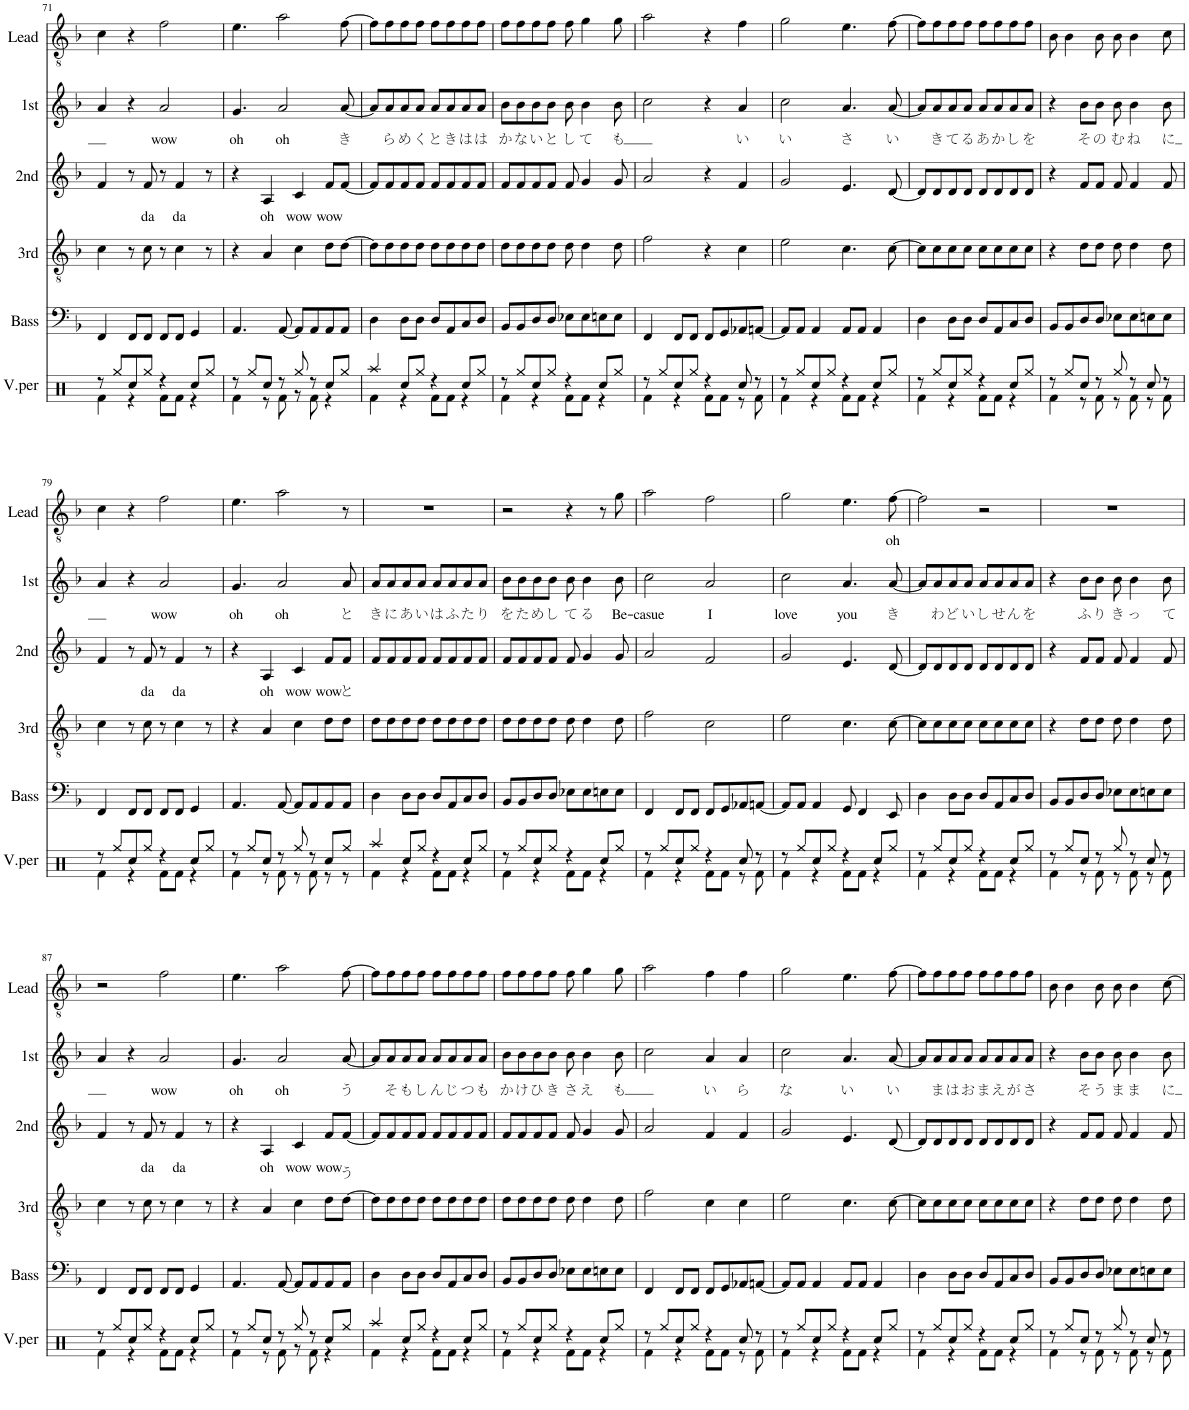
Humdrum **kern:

**kern	**kern	**kern	**kern	**text	**kern	**text	**kern	**text
*part6	*part5	*part4	*part3	*part3	*part2	*part2	*part1	*part1
*staff6	*staff5	*staff4	*staff3	*staff3	*staff2	*staff2	*staff1	*staff1
*I"V.per	*I"Bass	*I"3rd	*I"2nd	*	*I"1st	*	*I"Lead	*
*I'V.per	*I'Bass	*I'3rd	*I'2nd	*	*I'1st	*	*I'Lead	*
!!LO:PB:g=z
*clefX	*clefF4	*clefGv2	*clefG2	*	*clefG2	*	*clefGv2	*
*k[]	*k[b-]	*k[b-]	*k[b-]	*	*k[b-]	*	*k[b-]	*
*M4/4	*M4/4	*M4/4	*M4/4	*	*M4/4	*	*M4/4	*
=71	=71	=71	=71	=71	=71	=71	=71	=71
*^	*	*	*	*	*	*	*	*
8r	4Rf\	4FF/	4c\	4f/	.	4a/	.	4c\	.
8Rgg/L	.	.	.	.	.	.	.	.	.
8Rcc/	4r	8FF/L	8r	8r	.	4r	.	4r	.
!	!	!	!	!	!LO:LY:b	!	!	!	!
8Rgg/J	.	8FF/J	8c\	8f/	da	.	.	.	.
!	!	!	!	!	!	!	!LO:LY:b	!	!
4r	8Rf\L	8FF/L	8r	8r	.	2a/	wow	2f\	.
!	!	!	!	!	!LO:LY:b	!	!	!	!
.	8Rf\J	8FF/J	4c\	4f/	da	.	.	.	.
8Rcc/L	4r	4GG/	.	.	.	.	.	.	.
8Rgg/J	.	.	8r	8r	.	.	.	.	.
=72	=72	=72	=72	=72	=72	=72	=72	=72	=72
!	!	!	!	!	!	!	!LO:LY:b	!	!
8r	4Rf\	4.AA/	4r	4r	.	4.g/	oh	4.e\	.
8Rgg/L	.	.	.	.	.	.	.	.	.
!	!	!	!	!	!LO:LY:b	!	!	!	!
8Rcc/J	8r	.	4A/	4A/	oh	.	.	.	.
!	!	!	!	!	!	!	!LO:LY:b	!	!
8r	8Rf\	[8AA/	.	.	.	2a/	oh	2a\	.
!	!	!	!	!	!LO:LY:b	!	!	!	!
8Rgg/	8r	8AA/L]	4c\	4c/	wow	.	.	.	.
8r	8Rf\	8AA/	.	.	.	.	.	.	.
!	!	!	!	!	!LO:LY:b	!	!	!	!
8Rcc/L	4r	8AA/	8d\L	8f/L	wow	.	.	.	.
!	!	!	!	!	!	!	!LO:LY:b	!	!
8Rgg/J	.	8AA/J	[8d\J	[8f/J	.	[8a/	き	[8f\	.
=73	=73	=73	=73	=73	=73	=73	=73	=73	=73
4Raa/	4Rf\	4D\	8d\L]	8f/L]	.	8a/L]	.	8f\L]	.
!	!	!	!	!	!	!	!LO:LY:b	!	!
.	.	.	8d\	8f/	.	8a/	ら	8f\	.
!	!	!	!	!	!	!	!LO:LY:b	!	!
8Rcc/L	4r	8D\L	8d\	8f/	.	8a/	め	8f\	.
!	!	!	!	!	!	!	!LO:LY:b	!	!
8Rgg/J	.	8D\J	8d\J	8f/J	.	8a/J	く	8f\J	.
!	!	!	!	!	!	!	!LO:LY:b	!	!
4r	8Rf\L	8D/L	8d\L	8f/L	.	8a/L	と	8f\L	.
!	!	!	!	!	!	!	!LO:LY:b	!	!
.	8Rf\J	8AA/	8d\	8f/	.	8a/	き	8f\	.
!	!	!	!	!	!	!	!LO:LY:b	!	!
8Rcc/L	4r	8C/	8d\	8f/	.	8a/	は	8f\	.
!	!	!	!	!	!	!	!LO:LY:b	!	!
8Rgg/J	.	8D/J	8d\J	8f/J	.	8a/J	は	8f\J	.
=74	=74	=74	=74	=74	=74	=74	=74	=74	=74
!	!	!	!	!	!	!	!LO:LY:b	!	!
8r	4Rf\	8BB-/L	8d\L	8f/L	.	8b-\L	か	8f\L	.
!	!	!	!	!	!	!	!LO:LY:b	!	!
8Rgg/L	.	8BB-/	8d\	8f/	.	8b-\	な	8f\	.
!	!	!	!	!	!	!	!LO:LY:b	!	!
8Rcc/	4r	8D/	8d\	8f/	.	8b-\	い	8f\	.
!	!	!	!	!	!	!	!LO:LY:b	!	!
8Rgg/J	.	8D/J	8d\J	8f/J	.	8b-\J	と	8f\J	.
!	!	!	!	!	!	!	!LO:LY:b	!	!
4r	8Rf\L	8E-X\L	8d\	8f/	.	8b-\	し	8f\	.
!	!	!	!	!	!	!	!LO:LY:b	!	!
.	8Rf\J	8E-\	4d\	4g/	.	4b-\	て	4g\	.
8Rcc/L	4r	8En\	.	.	.	.	.	.	.
!	!	!	!	!	!	!	!LO:LY:b	!	!
8Rgg/J	.	8E\J	8d\	8g/	.	8b-\	-も	8g\	.
=75	=75	=75	=75	=75	=75	=75	=75	=75	=75
8r	4Rf\	4FF/	2f\	2a/	.	2cc\	.	2a\	.
8Rgg/L	.	.	.	.	.	.	.	.	.
8Rcc/	4r	8FF/L	.	.	.	.	.	.	.
8Rgg/J	.	8FF/J	.	.	.	.	.	.	.
4r	8Rf\L	8FF/L	4r	4r	.	4r	.	4r	.
.	8Rf\J	8GG/	.	.	.	.	.	.	.
!	!	!	!	!	!	!	!LO:LY:b	!	!
8Rcc/	8r	8AA-X/	4c\	4f/	.	4a/	い	4f\	.
8r	8Rf\	[8AAn/J	.	.	.	.	.	.	.
=76	=76	=76	=76	=76	=76	=76	=76	=76	=76
!	!	!	!	!	!	!	!LO:LY:b	!	!
8r	4Rf\	8AA/L]	2e\	2g/	.	2cc\	い	2g\	.
8Rgg/L	.	8AA/J	.	.	.	.	.	.	.
8Rcc/	4r	4AA/	.	.	.	.	.	.	.
8Rgg/J	.	.	.	.	.	.	.	.	.
!	!	!	!	!	!	!	!LO:LY:b	!	!
4r	8Rf\L	8AA/L	4.c\	4.e/	.	4.a/	さ	4.e\	.
.	8Rf\J	8AA/J	.	.	.	.	.	.	.
8Rcc/L	4r	4AA/	.	.	.	.	.	.	.
!	!	!	!	!	!	!	!LO:LY:b	!	!
8Rgg/J	.	.	[8c\	[8d/	.	[8a/	い	[8f\	.
=77	=77	=77	=77	=77	=77	=77	=77	=77	=77
8r	4Rf\	4D\	8c\L]	8d/L]	.	8a/L]	.	8f\L]	.
!	!	!	!	!	!	!	!LO:LY:b	!	!
8Rgg/L	.	.	8c\	8d/	.	8a/	き	8f\	.
!	!	!	!	!	!	!	!LO:LY:b	!	!
8Rcc/	4r	8D\L	8c\	8d/	.	8a/	て	8f\	.
!	!	!	!	!	!	!	!LO:LY:b	!	!
8Rgg/J	.	8D\J	8c\J	8d/J	.	8a/J	る	8f\J	.
!	!	!	!	!	!	!	!LO:LY:b	!	!
4r	8Rf\L	8D/L	8c\L	8d/L	.	8a/L	あ	8f\L	.
!	!	!	!	!	!	!	!LO:LY:b	!	!
.	8Rf\J	8AA/	8c\	8d/	.	8a/	か	8f\	.
!	!	!	!	!	!	!	!LO:LY:b	!	!
8Rcc/L	4r	8C/	8c\	8d/	.	8a/	し	8f\	.
!	!	!	!	!	!	!	!LO:LY:b	!	!
8Rgg/J	.	8D/J	8c\J	8d/J	.	8a/J	を	8f\J	.
=78	=78	=78	=78	=78	=78	=78	=78	=78	=78
8r	4Rf\	8BB-/L	4r	4r	.	4r	.	8B-\	.
8Rgg/L	.	8BB-/	.	.	.	.	.	4B-\	.
!	!	!	!	!	!	!	!LO:LY:b	!	!
8Rcc/J	8r	8D/	8d\L	8f/L	.	8b-\L	そ	.	.
!	!	!	!	!	!	!	!LO:LY:b	!	!
8r	8Rf\	8D/J	8d\J	8f/J	.	8b-\J	の	8B-\	.
!	!	!	!	!	!	!	!LO:LY:b	!	!
8Rgg/	8r	8E-X\L	8d\	8f/	.	8b-\	む	8B-\	.
!	!	!	!	!	!	!	!LO:LY:b	!	!
8r	8Rf\	8E-\	4d\	4f/	.	4b-\	ね	4B-\	.
8Rcc/	8r	8En\	.	.	.	.	.	.	.
!	!	!	!	!	!	!	!LO:LY:b	!	!
8r	8Rf\	8E\J	8d\	8f/	.	8b-\	-に	8c\	.
!!LO:LB:g=z
=79	=79	=79	=79	=79	=79	=79	=79	=79	=79
8r	4Rf\	4FF/	4c\	4f/	.	4a/	.	4c\	.
8Rgg/L	.	.	.	.	.	.	.	.	.
8Rcc/	4r	8FF/L	8r	8r	.	4r	.	4r	.
!	!	!	!	!	!LO:LY:b	!	!	!	!
8Rgg/J	.	8FF/J	8c\	8f/	da	.	.	.	.
!	!	!	!	!	!	!	!LO:LY:b	!	!
4r	8Rf\L	8FF/L	8r	8r	.	2a/	wow	2f\	.
!	!	!	!	!	!LO:LY:b	!	!	!	!
.	8Rf\J	8FF/J	4c\	4f/	da	.	.	.	.
8Rcc/L	4r	4GG/	.	.	.	.	.	.	.
8Rgg/J	.	.	8r	8r	.	.	.	.	.
=80	=80	=80	=80	=80	=80	=80	=80	=80	=80
!	!	!	!	!	!	!	!LO:LY:b	!	!
8r	4Rf\	4.AA/	4r	4r	.	4.g/	oh	4.e\	.
8Rgg/L	.	.	.	.	.	.	.	.	.
!	!	!	!	!	!LO:LY:b	!	!	!	!
8Rcc/J	8r	.	4A/	4A/	oh	.	.	.	.
!	!	!	!	!	!	!	!LO:LY:b	!	!
8r	8Rf\	[8AA/	.	.	.	2a/	oh	2a\	.
!	!	!	!	!	!LO:LY:b	!	!	!	!
8Rgg/	8r	8AA/L]	4c\	4c/	wow	.	.	.	.
8r	8Rf\	8AA/	.	.	.	.	.	.	.
!	!	!	!	!	!LO:LY:b	!	!	!	!
8Rcc/L	8r	8AA/	8d\L	8f/L	wow	.	.	.	.
!	!	!	!	!	!LO:LY:b	!	!LO:LY:b	!	!
8Rgg/J	8r	8AA/J	8d\J	8f/J	と	8a/	と	8r	.
=81	=81	=81	=81	=81	=81	=81	=81	=81	=81
!	!	!	!	!	!	!	!LO:LY:b	!	!
4Raa/	4Rf\	4D\	8d\L	8f/L	.	8a/L	き	1r	.
!	!	!	!	!	!	!	!LO:LY:b	!	!
.	.	.	8d\	8f/	.	8a/	に	.	.
!	!	!	!	!	!	!	!LO:LY:b	!	!
8Rcc/L	4r	8D\L	8d\	8f/	.	8a/	あ	.	.
!	!	!	!	!	!	!	!LO:LY:b	!	!
8Rgg/J	.	8D\J	8d\J	8f/J	.	8a/J	い	.	.
!	!	!	!	!	!	!	!LO:LY:b	!	!
4r	8Rf\L	8D/L	8d\L	8f/L	.	8a/L	は	.	.
!	!	!	!	!	!	!	!LO:LY:b	!	!
.	8Rf\J	8AA/	8d\	8f/	.	8a/	ふ	.	.
!	!	!	!	!	!	!	!LO:LY:b	!	!
8Rcc/L	4r	8C/	8d\	8f/	.	8a/	た	.	.
!	!	!	!	!	!	!	!LO:LY:b	!	!
8Rgg/J	.	8D/J	8d\J	8f/J	.	8a/J	り	.	.
=82	=82	=82	=82	=82	=82	=82	=82	=82	=82
!	!	!	!	!	!	!	!LO:LY:b	!	!
8r	4Rf\	8BB-/L	8d\L	8f/L	.	8b-\L	を	2r	.
!	!	!	!	!	!	!	!LO:LY:b	!	!
8Rgg/L	.	8BB-/	8d\	8f/	.	8b-\	た	.	.
!	!	!	!	!	!	!	!LO:LY:b	!	!
8Rcc/	4r	8D/	8d\	8f/	.	8b-\	め	.	.
!	!	!	!	!	!	!	!LO:LY:b	!	!
8Rgg/J	.	8D/J	8d\J	8f/J	.	8b-\J	し	.	.
!	!	!	!	!	!	!	!LO:LY:b	!	!
4r	8Rf\L	8E-X\L	8d\	8f/	.	8b-\	て	4r	.
!	!	!	!	!	!	!	!LO:LY:b	!	!
.	8Rf\J	8E-\	4d\	4g/	.	4b-\	る	.	.
8Rcc/L	4r	8En\	.	.	.	.	.	8r	.
!	!	!	!	!	!	!	!LO:LY:b	!	!
8Rgg/J	.	8E\J	8d\	8g/	.	8b-\	Be-	8g\	.
=83	=83	=83	=83	=83	=83	=83	=83	=83	=83
!	!	!	!	!	!	!	!LO:LY:b	!	!
8r	4Rf\	4FF/	2f\	2a/	.	2cc\	-casue	2a\	.
8Rgg/L	.	.	.	.	.	.	.	.	.
8Rcc/	4r	8FF/L	.	.	.	.	.	.	.
8Rgg/J	.	8FF/J	.	.	.	.	.	.	.
!	!	!	!	!	!	!	!LO:LY:b	!	!
4r	8Rf\L	8FF/L	2c\	2f/	.	2a/	I	2f\	.
.	8Rf\J	8GG/	.	.	.	.	.	.	.
8Rcc/	8r	8AA-X/	.	.	.	.	.	.	.
8r	8Rf\	[8AAn/J	.	.	.	.	.	.	.
=84	=84	=84	=84	=84	=84	=84	=84	=84	=84
!	!	!	!	!	!	!	!LO:LY:b	!	!
8r	4Rf\	8AA/L]	2e\	2g/	.	2cc\	love	2g\	.
8Rgg/L	.	8AA/J	.	.	.	.	.	.	.
8Rcc/	4r	4AA/	.	.	.	.	.	.	.
8Rgg/J	.	.	.	.	.	.	.	.	.
!	!	!	!	!	!	!	!LO:LY:b	!	!
4r	8Rf\L	8GG/	4.c\	4.e/	.	4.a/	you	4.e\	.
.	8Rf\J	4FF/	.	.	.	.	.	.	.
8Rcc/L	4r	.	.	.	.	.	.	.	.
!	!	!	!	!	!	!	!LO:LY:b	!	!LO:LY:b
8Rgg/J	.	8EE/	[8c\	[8d/	.	[8a/	き	[8f\	oh
=85	=85	=85	=85	=85	=85	=85	=85	=85	=85
8r	4Rf\	4D\	8c\L]	8d/L]	.	8a/L]	.	2f\]	.
!	!	!	!	!	!	!	!LO:LY:b	!	!
8Rgg/L	.	.	8c\	8d/	.	8a/	わ	.	.
!	!	!	!	!	!	!	!LO:LY:b	!	!
8Rcc/	4r	8D\L	8c\	8d/	.	8a/	ど	.	.
!	!	!	!	!	!	!	!LO:LY:b	!	!
8Rgg/J	.	8D\J	8c\J	8d/J	.	8a/J	い	.	.
!	!	!	!	!	!	!	!LO:LY:b	!	!
4r	8Rf\L	8D/L	8c\L	8d/L	.	8a/L	し	2r	.
!	!	!	!	!	!	!	!LO:LY:b	!	!
.	8Rf\J	8AA/	8c\	8d/	.	8a/	せ	.	.
!	!	!	!	!	!	!	!LO:LY:b	!	!
8Rcc/L	4r	8C/	8c\	8d/	.	8a/	ん	.	.
!	!	!	!	!	!	!	!LO:LY:b	!	!
8Rgg/J	.	8D/J	8c\J	8d/J	.	8a/J	を	.	.
=86	=86	=86	=86	=86	=86	=86	=86	=86	=86
8r	4Rf\	8BB-/L	4r	4r	.	4r	.	1r	.
8Rgg/L	.	8BB-/	.	.	.	.	.	.	.
!	!	!	!	!	!	!	!LO:LY:b	!	!
8Rcc/J	8r	8D/	8d\L	8f/L	.	8b-\L	ふ	.	.
!	!	!	!	!	!	!	!LO:LY:b	!	!
8r	8Rf\	8D/J	8d\J	8f/J	.	8b-\J	り	.	.
!	!	!	!	!	!	!	!LO:LY:b	!	!
8Rgg/	8r	8E-X\L	8d\	8f/	.	8b-\	き	.	.
!	!	!	!	!	!	!	!LO:LY:b	!	!
8r	8Rf\	8E-\	4d\	4f/	.	4b-\	っ	.	.
8Rcc/	8r	8En\	.	.	.	.	.	.	.
!	!	!	!	!	!	!	!LO:LY:b	!	!
8r	8Rf\	8E\J	8d\	8f/	.	8b-\	-て	.	.
!!LO:LB:g=z
=87	=87	=87	=87	=87	=87	=87	=87	=87	=87
8r	4Rf\	4FF/	4c\	4f/	.	4a/	.	2r	.
8Rgg/L	.	.	.	.	.	.	.	.	.
8Rcc/	4r	8FF/L	8r	8r	.	4r	.	.	.
!	!	!	!	!	!LO:LY:b	!	!	!	!
8Rgg/J	.	8FF/J	8c\	8f/	da	.	.	.	.
!	!	!	!	!	!	!	!LO:LY:b	!	!
4r	8Rf\L	8FF/L	8r	8r	.	2a/	wow	2f\	.
!	!	!	!	!	!LO:LY:b	!	!	!	!
.	8Rf\J	8FF/J	4c\	4f/	da	.	.	.	.
8Rcc/L	4r	4GG/	.	.	.	.	.	.	.
8Rgg/J	.	.	8r	8r	.	.	.	.	.
=88	=88	=88	=88	=88	=88	=88	=88	=88	=88
!	!	!	!	!	!	!	!LO:LY:b	!	!
8r	4Rf\	4.AA/	4r	4r	.	4.g/	oh	4.e\	.
8Rgg/L	.	.	.	.	.	.	.	.	.
!	!	!	!	!	!LO:LY:b	!	!	!	!
8Rcc/J	8r	.	4A/	4A/	oh	.	.	.	.
!	!	!	!	!	!	!	!LO:LY:b	!	!
8r	8Rf\	[8AA/	.	.	.	2a/	oh	2a\	.
!	!	!	!	!	!LO:LY:b	!	!	!	!
8Rgg/	8r	8AA/L]	4c\	4c/	wow	.	.	.	.
8r	8Rf\	8AA/	.	.	.	.	.	.	.
!	!	!	!	!	!LO:LY:b	!	!	!	!
8Rcc/L	4r	8AA/	8d\L	8f/L	wow	.	.	.	.
!	!	!	!	!	!LO:LY:b	!	!LO:LY:b	!	!
8Rgg/J	.	8AA/J	[8d\J	[8f/J	う	[8a/	う	[8f\	.
=89	=89	=89	=89	=89	=89	=89	=89	=89	=89
4Raa/	4Rf\	4D\	8d\L]	8f/L]	.	8a/L]	.	8f\L]	.
!	!	!	!	!	!	!	!LO:LY:b	!	!
.	.	.	8d\	8f/	.	8a/	そ	8f\	.
!	!	!	!	!	!	!	!LO:LY:b	!	!
8Rcc/L	4r	8D\L	8d\	8f/	.	8a/	も	8f\	.
!	!	!	!	!	!	!	!LO:LY:b	!	!
8Rgg/J	.	8D\J	8d\J	8f/J	.	8a/J	し	8f\J	.
!	!	!	!	!	!	!	!LO:LY:b	!	!
4r	8Rf\L	8D/L	8d\L	8f/L	.	8a/L	ん	8f\L	.
!	!	!	!	!	!	!	!LO:LY:b	!	!
.	8Rf\J	8AA/	8d\	8f/	.	8a/	じ	8f\	.
!	!	!	!	!	!	!	!LO:LY:b	!	!
8Rcc/L	4r	8C/	8d\	8f/	.	8a/	つ	8f\	.
!	!	!	!	!	!	!	!LO:LY:b	!	!
8Rgg/J	.	8D/J	8d\J	8f/J	.	8a/J	も	8f\J	.
=90	=90	=90	=90	=90	=90	=90	=90	=90	=90
!	!	!	!	!	!	!	!LO:LY:b	!	!
8r	4Rf\	8BB-/L	8d\L	8f/L	.	8b-\L	か	8f\L	.
!	!	!	!	!	!	!	!LO:LY:b	!	!
8Rgg/L	.	8BB-/	8d\	8f/	.	8b-\	け	8f\	.
!	!	!	!	!	!	!	!LO:LY:b	!	!
8Rcc/	4r	8D/	8d\	8f/	.	8b-\	ひ	8f\	.
!	!	!	!	!	!	!	!LO:LY:b	!	!
8Rgg/J	.	8D/J	8d\J	8f/J	.	8b-\J	き	8f\J	.
!	!	!	!	!	!	!	!LO:LY:b	!	!
4r	8Rf\L	8E-X\L	8d\	8f/	.	8b-\	さ	8f\	.
!	!	!	!	!	!	!	!LO:LY:b	!	!
.	8Rf\J	8E-\	4d\	4g/	.	4b-\	え	4g\	.
8Rcc/L	4r	8En\	.	.	.	.	.	.	.
!	!	!	!	!	!	!	!LO:LY:b	!	!
8Rgg/J	.	8E\J	8d\	8g/	.	8b-\	-も	8g\	.
=91	=91	=91	=91	=91	=91	=91	=91	=91	=91
8r	4Rf\	4FF/	2f\	2a/	.	2cc\	.	2a\	.
8Rgg/L	.	.	.	.	.	.	.	.	.
8Rcc/	4r	8FF/L	.	.	.	.	.	.	.
8Rgg/J	.	8FF/J	.	.	.	.	.	.	.
!	!	!	!	!	!	!	!LO:LY:b	!	!
4r	8Rf\L	8FF/L	4c\	4f/	.	4a/	い	4f\	.
.	8Rf\J	8GG/	.	.	.	.	.	.	.
!	!	!	!	!	!	!	!LO:LY:b	!	!
8Rcc/	8r	8AA-X/	4c\	4f/	.	4a/	ら	4f\	.
8r	8Rf\	[8AAn/J	.	.	.	.	.	.	.
=92	=92	=92	=92	=92	=92	=92	=92	=92	=92
!	!	!	!	!	!	!	!LO:LY:b	!	!
8r	4Rf\	8AA/L]	2e\	2g/	.	2cc\	な	2g\	.
8Rgg/L	.	8AA/J	.	.	.	.	.	.	.
8Rcc/	4r	4AA/	.	.	.	.	.	.	.
8Rgg/J	.	.	.	.	.	.	.	.	.
!	!	!	!	!	!	!	!LO:LY:b	!	!
4r	8Rf\L	8AA/L	4.c\	4.e/	.	4.a/	い	4.e\	.
.	8Rf\J	8AA/J	.	.	.	.	.	.	.
8Rcc/L	4r	4AA/	.	.	.	.	.	.	.
!	!	!	!	!	!	!	!LO:LY:b	!	!
8Rgg/J	.	.	[8c\	[8d/	.	[8a/	い	[8f\	.
=93	=93	=93	=93	=93	=93	=93	=93	=93	=93
8r	4Rf\	4D\	8c\L]	8d/L]	.	8a/L]	.	8f\L]	.
!	!	!	!	!	!	!	!LO:LY:b	!	!
8Rgg/L	.	.	8c\	8d/	.	8a/	ま	8f\	.
!	!	!	!	!	!	!	!LO:LY:b	!	!
8Rcc/	4r	8D\L	8c\	8d/	.	8a/	は	8f\	.
!	!	!	!	!	!	!	!LO:LY:b	!	!
8Rgg/J	.	8D\J	8c\J	8d/J	.	8a/J	お	8f\J	.
!	!	!	!	!	!	!	!LO:LY:b	!	!
4r	8Rf\L	8D/L	8c\L	8d/L	.	8a/L	ま	8f\L	.
!	!	!	!	!	!	!	!LO:LY:b	!	!
.	8Rf\J	8AA/	8c\	8d/	.	8a/	え	8f\	.
!	!	!	!	!	!	!	!LO:LY:b	!	!
8Rcc/L	4r	8C/	8c\	8d/	.	8a/	が	8f\	.
!	!	!	!	!	!	!	!LO:LY:b	!	!
8Rgg/J	.	8D/J	8c\J	8d/J	.	8a/J	さ	8f\J	.
=94	=94	=94	=94	=94	=94	=94	=94	=94	=94
8r	4Rf\	8BB-/L	4r	4r	.	4r	.	8B-\	.
8Rgg/L	.	8BB-/	.	.	.	.	.	4B-\	.
!	!	!	!	!	!	!	!LO:LY:b	!	!
8Rcc/J	8r	8D/	8d\L	8f/L	.	8b-\L	そ	.	.
!	!	!	!	!	!	!	!LO:LY:b	!	!
8r	8Rf\	8D/J	8d\J	8f/J	.	8b-\J	う	8B-\	.
!	!	!	!	!	!	!	!LO:LY:b	!	!
8Rgg/	8r	8E-X\L	8d\	8f/	.	8b-\	ま	8B-\	.
!	!	!	!	!	!	!	!LO:LY:b	!	!
8r	8Rf\	8E-\	4d\	4f/	.	4b-\	ま	4B-\	.
8Rcc/	8r	8En\	.	.	.	.	.	.	.
!	!	!	!	!	!	!	!LO:LY:b	!	!
8r	8Rf\	8E\J	8d\	8f/	.	8b-\	-に	[8c\	.
*v	*v	*	*	*	*	*	*	*	*
=	=	=	=	=	=	=	=	=
*-	*-	*-	*-	*-	*-	*-	*-	*-
